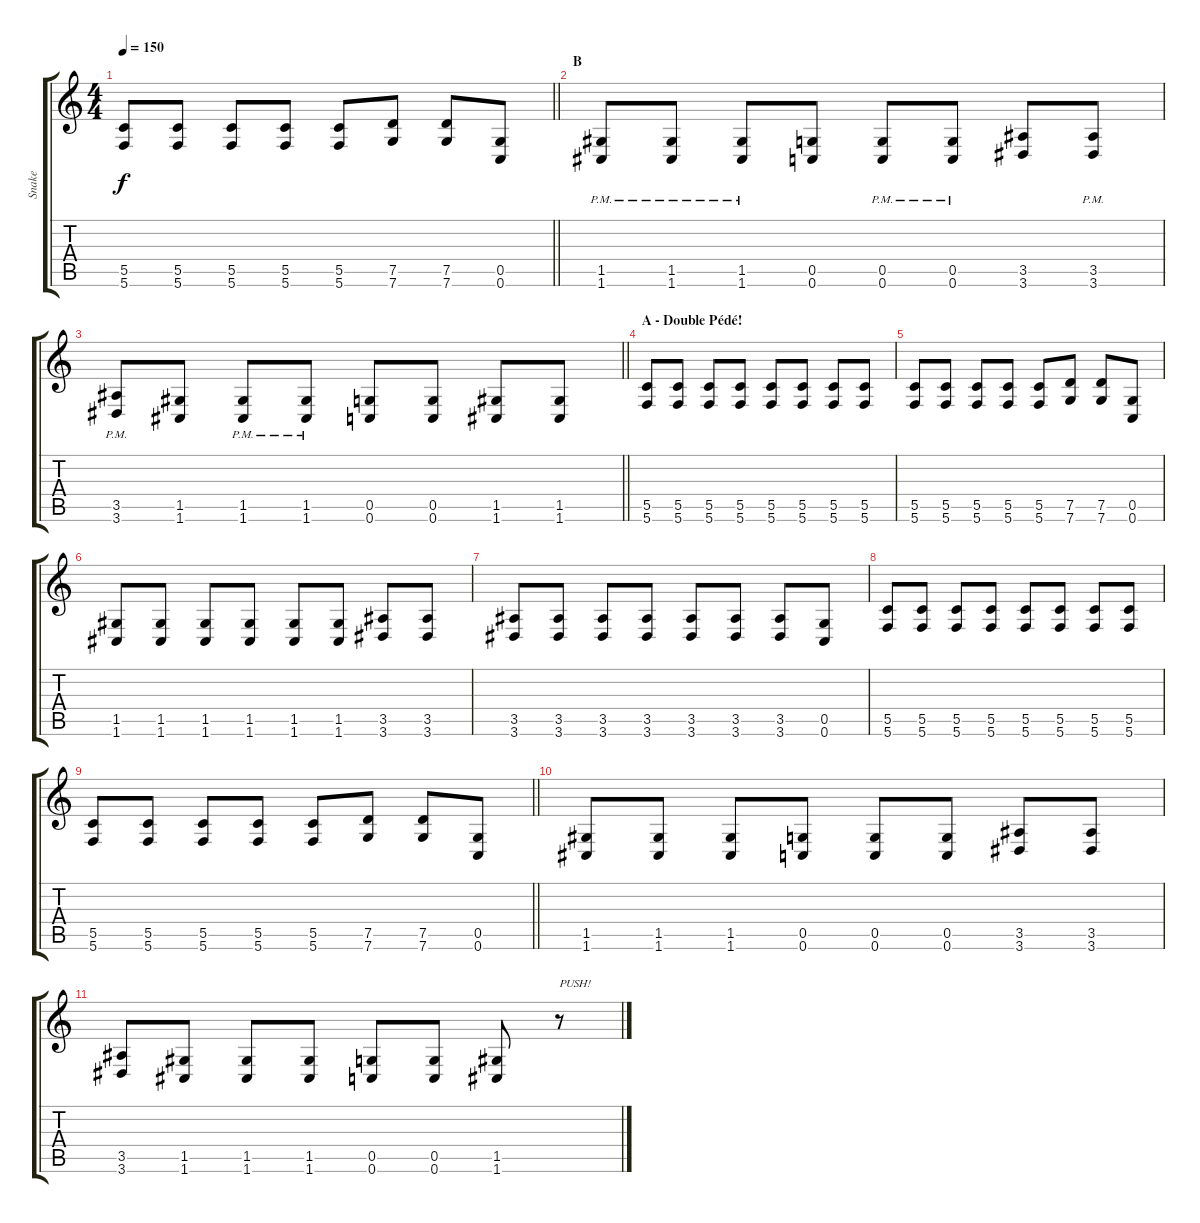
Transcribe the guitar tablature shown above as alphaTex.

\track ("Snake" "Snake") {instrument distortionguitar}
\staff {score tabs}
\tuning (D4 A3 F3 C3 G2 C2) {hide}
\ts (4 4)
\tempo 150
\clef g2
\barLineRight lightlight
\ks c
(5.5 5.6).8{dy f} (5.5 5.6).8 (5.5 5.6).8 (5.5 5.6).8 (5.5 5.6).8 (7.5 7.6).8 (7.5 7.6).8 (0.5 0.6).8 |
\section ("" "B")
(1.5{pm} 1.6{pm}).8 (1.5{pm} 1.6{pm}).8 (1.5{pm} 1.6{pm}).8 (0.5 0.6).8 (0.5{pm} 0.6{pm}).8 (0.5{pm} 0.6{pm}).8 (3.5 3.6).8 (3.5{pm} 3.6{pm}).8 |
\barLineRight lightlight
(3.5{pm} 3.6{pm}).8 (1.5 1.6).8 (1.5{pm} 1.6{pm}).8 (1.5{pm} 1.6{pm}).8 (0.5 0.6).8 (0.5 0.6).8 (1.5 1.6).8 (1.5 1.6).8 |
\section ("" "A - Double Pédé!")
(5.5 5.6).8 (5.5 5.6).8 (5.5 5.6).8 (5.5 5.6).8 (5.5 5.6).8 (5.5 5.6).8 (5.5 5.6).8 (5.5 5.6).8 |
(5.5 5.6).8 (5.5 5.6).8 (5.5 5.6).8 (5.5 5.6).8 (5.5 5.6).8 (7.5 7.6).8 (7.5 7.6).8 (0.5 0.6).8 |
(1.5 1.6).8 (1.5 1.6).8 (1.5 1.6).8 (1.5 1.6).8 (1.5 1.6).8 (1.5 1.6).8 (3.5 3.6).8 (3.5 3.6).8 |
(3.5 3.6).8 (3.5 3.6).8 (3.5 3.6).8 (3.5 3.6).8 (3.5 3.6).8 (3.5 3.6).8 (3.5 3.6).8 (0.5 0.6).8 |
(5.5 5.6).8 (5.5 5.6).8 (5.5 5.6).8 (5.5 5.6).8 (5.5 5.6).8 (5.5 5.6).8 (5.5 5.6).8 (5.5 5.6).8 |
\barLineRight lightlight
(5.5 5.6).8 (5.5 5.6).8 (5.5 5.6).8 (5.5 5.6).8 (5.5 5.6).8 (7.5 7.6).8 (7.5 7.6).8 (0.5 0.6).8 |
(1.5 1.6).8 (1.5 1.6).8 (1.5 1.6).8 (0.5 0.6).8 (0.5 0.6).8 (0.5 0.6).8 (3.5 3.6).8 (3.5 3.6).8 |
(3.5 3.6).8 (1.5 1.6).8 (1.5 1.6).8 (1.5 1.6).8 (0.5 0.6).8 (0.5 0.6).8 (1.5 1.6).8 r.8{txt "PUSH!"}
